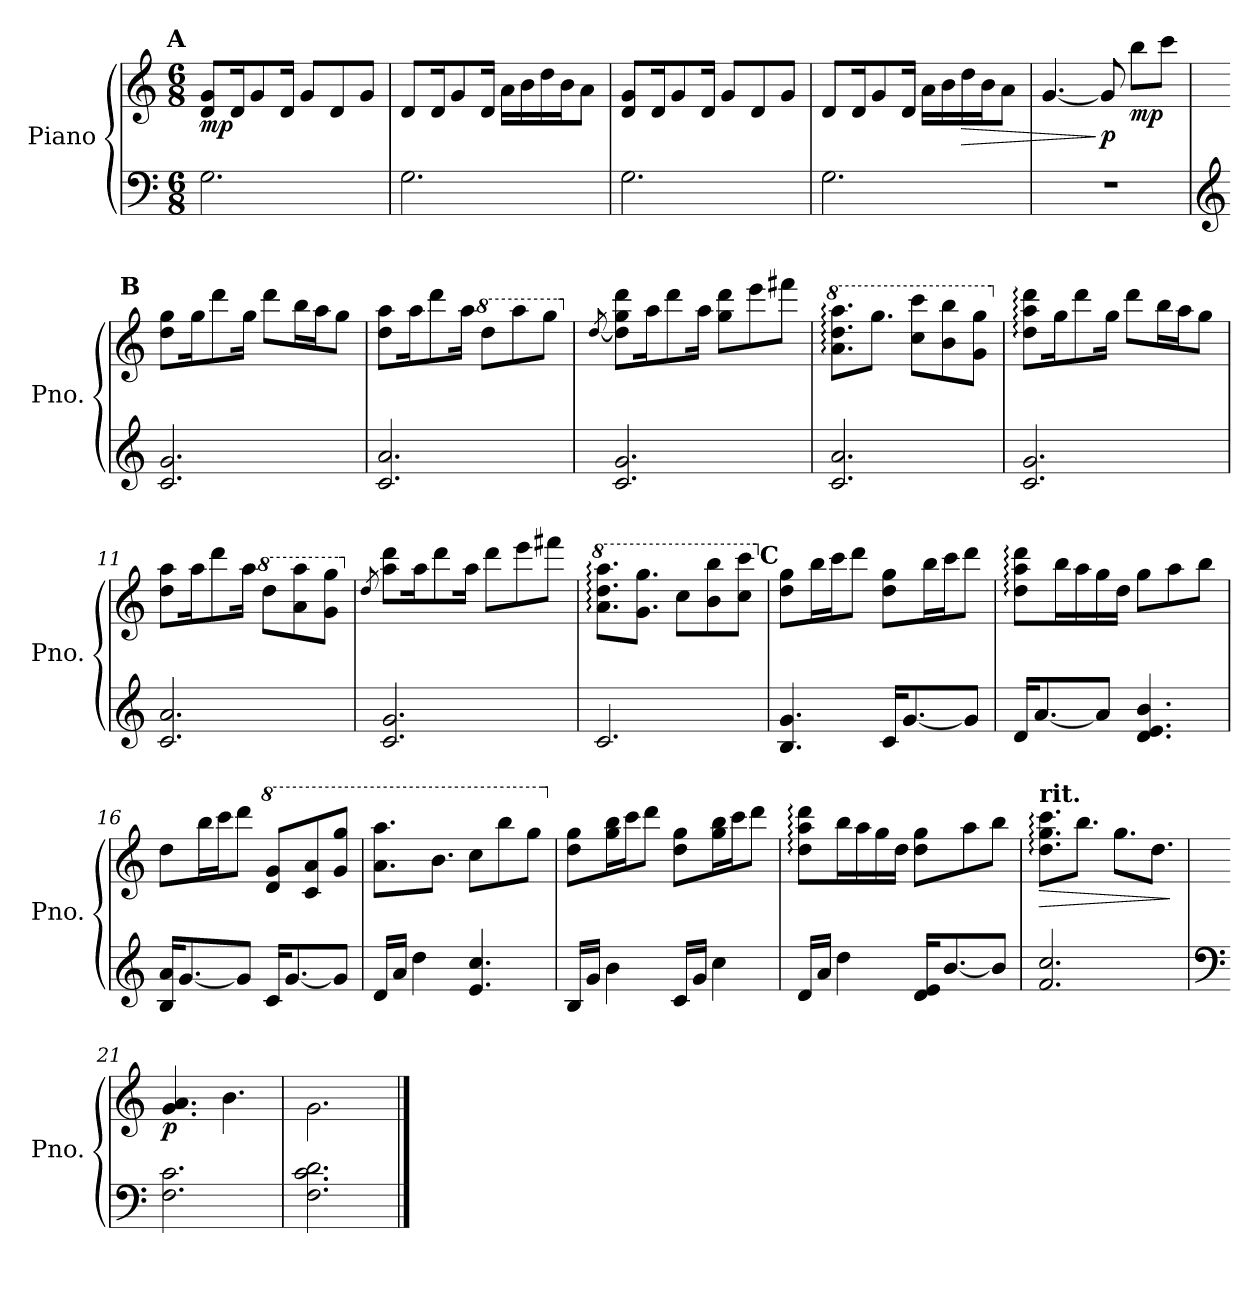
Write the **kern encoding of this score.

**kern	**kern	**dynam
*part1	*part1	*part1
*staff2	*staff1	*staff1/2
*I"Piano	*	*
*I'Pno.	*	*
*clefF4	*clefG2	*
*k[]	*k[]	*
*M6/8	*M6/8	*
*MM40	*MM40	*
!!LO:REH:place=s1:a:B:enc=none:fs=14:t=A
=1	=1	=1
!	!	!LO:DY:b
2.G\	8d/ 8g/L	mp
.	16d/K	.
.	8g/	.
.	16d/Jk	.
.	8g/L	.
.	8d/	.
.	8g/J	.
=2	=2	=2
2.G\	8d/L	.
.	16d/K	.
.	8g/	.
.	16d/Jk	.
.	16a\LL	.
.	16b\	.
.	16dd\	.
.	16b\J	.
.	8a\J	.
=3	=3	=3
2.G\	8d/ 8g/L	.
.	16d/K	.
.	8g/	.
.	16d/Jk	.
.	8g/L	.
.	8d/	.
.	8g/J	.
=4	=4	=4
2.G\	8d/L	.
.	16d/K	.
.	8g/	.
.	16d/Jk	.
.	16a\LL	.
.	16b\	.
!	!	!LO:HP:b
.	16dd\	>
.	16b\J	.
.	8a\J	.
=5	=5	=5
2.r	[4.g/	.
!	!	!LO:DY:n=1:b
.	8g/]	] p
!	!	!LO:DY:n=2:b
.	8bb\L	mp
.	8ccc\J	.
!!LO:REH:place=s1:a:B:enc=none:fs=14:t=B
=6	=6	=6
*clefG2	*	*
2.c/ 2.g/	8dd\ 8gg\L	.
.	16gg\K	.
.	8ddd\	.
.	16gg\Jk	.
.	8ddd\L	.
.	16bb\L	.
.	16aa\J	.
.	8gg\J	.
=7	=7	=7
2.c/ 2.a/	8dd\ 8aa\L	.
.	16aa\K	.
.	8ddd\	.
.	16aa\Jk	.
*	*8va	*
.	8ddd\L	.
.	8aaa\	.
.	8ggg\J	.
=8	=8	=8
*	*X8va	*
.	[8qdd/	.
2.c/ 2.g/	8dd\] 8gg\ 8ddd\L	.
.	16aa\K	.
.	8ddd\	.
.	16aa\Jk	.
.	8gg\ 8ddd\L	.
.	8eee\	.
.	8fff#X\J	.
=9	=9	=9
*	*8va	*
2.c/ 2.a/	8.aa\: 8.ddd\: 8.aaa\:L	.
.	8.ggg\J	.
.	8ccc\ 8cccc\L	.
.	8bb\ 8bbb\	.
.	8gg\ 8ggg\J	.
=10	=10	=10
*	*X8va	*
2.c/ 2.g/	8dd\: 8aa\: 8ddd\:L	.
.	16gg\K	.
.	8ddd\	.
.	16gg\Jk	.
.	8ddd\L	.
.	16bb\L	.
.	16aa\J	.
.	8gg\J	.
=11	=11	=11
2.c/ 2.a/	8dd\ 8aa\L	.
.	16aa\K	.
.	8ddd\	.
.	16aa\Jk	.
*	*8va	*
.	8ddd\L	.
.	8aa\ 8aaa\	.
.	8gg\ 8ggg\J	.
=12	=12	=12
*	*X8va	*
.	8qdd/	.
2.c/ 2.g/	8aa\ 8ddd\L	.
.	16aa\K	.
.	8ddd\	.
.	16aa\Jk	.
.	8ddd\L	.
.	8eee\	.
.	8fff#X\J	.
=13	=13	=13
*	*8va	*
2.c/	8.aa\: 8.ddd\: 8.aaa\:L	.
.	8.gg\ 8.ggg\J	.
.	8ccc\L	.
.	8bb\ 8bbb\	.
.	8ccc\ 8cccc\J	.
!!LO:REH:place=s1:a:B:enc=none:fs=14:t=C
=14	=14	=14
*	*X8va	*
4.B/ 4.g/	8dd\ 8gg\L	.
.	16bb\L	.
.	16ccc\J	.
.	8ddd\J	.
16c/KL	8dd\ 8gg\L	.
[8.g/	.	.
.	16bb\L	.
.	16ccc\J	.
8g/J]	8ddd\J	.
=15	=15	=15
16d/KL	8dd\: 8aa\: 8ddd\:L	.
[8.a/	.	.
.	16bb\L	.
.	16aa\	.
8a/J]	16gg\	.
.	16dd\JJ	.
4.d/ 4.e/ 4.b/	8gg\L	.
.	8aa\	.
.	8bb\J	.
=16	=16	=16
16B/ 16a/KL	8dd\L	.
[8.g/	.	.
.	16bb\L	.
.	16ccc\J	.
8g/J]	8ddd\J	.
*	*8va	*
16c/KL	8dd/ 8gg/L	.
[8.g/	.	.
.	8cc/ 8aa/	.
8g/J]	8gg/ 8ggg/J	.
=17	=17	=17
16d/LL	8.aa\ 8.aaa\L	.
16a/JJ	.	.
4dd\	.	.
.	8.bb\J	.
4.e/ 4.cc/	8ccc\L	.
.	8bbb\	.
.	8ggg\J	.
=18	=18	=18
*	*X8va	*
16B/LL	8dd\ 8gg\L	.
16g/JJ	.	.
4b\	16gg\ 16bb\L	.
.	16ccc\J	.
.	8ddd\J	.
16c/LL	8dd\ 8gg\L	.
16g/JJ	.	.
4cc\	16gg\ 16bb\L	.
.	16ccc\J	.
.	8ddd\J	.
=19	=19	=19
16d/LL	8dd\: 8aa\: 8ddd\:L	.
16a/JJ	.	.
4dd\	16bb\L	.
.	16aa\	.
.	16gg\	.
.	16dd\JJ	.
16d/ 16e/KL	8dd\ 8gg\L	.
[8.b/	.	.
.	8aa\	.
8b/J]	8bb\J	.
=20	=20	=20
!	!LO:TX:a:B:t=rit.	!
!	!	!LO:HP:b
2.f/ 2.cc/	8.dd\: 8.gg\: 8.ccc\:L	>
.	8.bb\J	.
.	8.gg\L	.
.	8.dd\J	.
.	.	]
=21	=21	=21
*clefF4	*	*
!	!	!LO:DY:b
2.F\ 2.c\	4.g/ 4.a/	p
.	4.b\	.
=22	=22	=22
2.F\ 2.c\ 2.d\	2.g:\	.
==	==	==
*-	*-	*-
